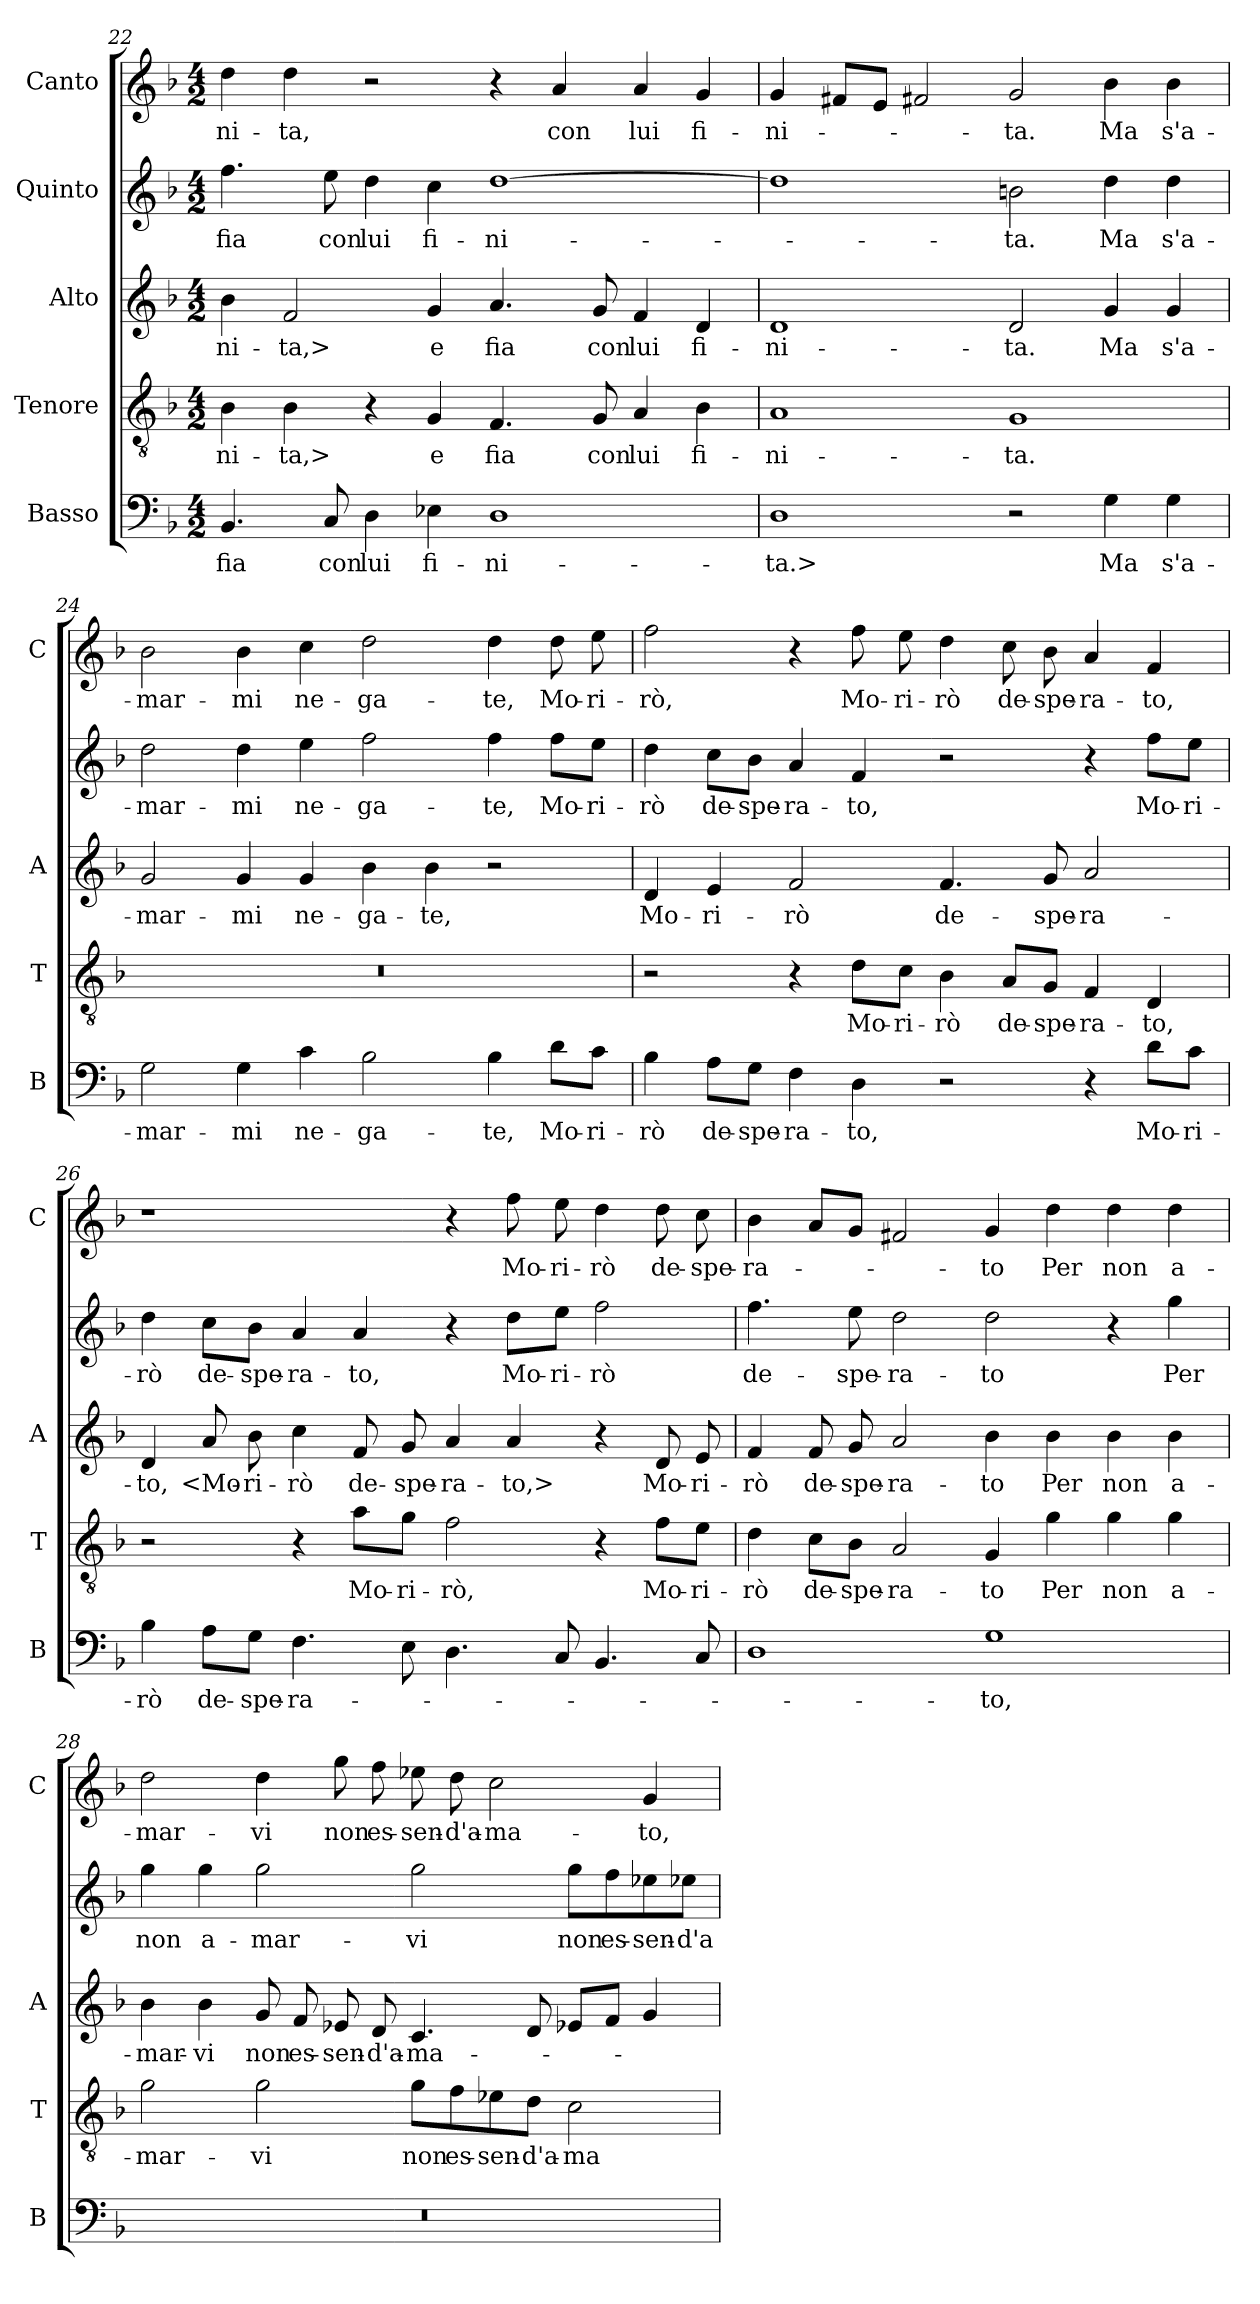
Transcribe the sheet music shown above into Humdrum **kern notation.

**kern	**text	**kern	**text	**kern	**text	**kern	**text	**kern	**text
*part5	*part5	*part4	*part4	*part3	*part3	*part2	*part2	*part1	*part1
*staff5	*staff5	*staff4	*staff4	*staff3	*staff3	*staff2	*staff2	*staff1	*staff1
*I"Basso	*	*I"Tenore	*	*I"Alto	*	*I"Quinto	*	*I"Canto	*
*I'B	*	*I'T	*	*I'A	*	*	*	*I'C	*
*clefF4	*	*clefGv2	*	*clefG2	*	*clefG2	*	*clefG2	*
*k[b-]	*	*k[b-]	*	*k[b-]	*	*k[b-]	*	*k[b-]	*
*F:	*	*F:	*	*F:	*	*F:	*	*F:	*
*M4/2	*	*M4/2	*	*M4/2	*	*M4/2	*	*M4/2	*
=22	=22	=22	=22	=22	=22	=22	=22	=22	=22
4.BB-	fia	4B-	-ni-	4b-	-ni-	4.ff	fia	4dd	-ni-
.	.	4B-	-ta,>	2f	-ta,>	.	.	4dd	-ta,
8C	con	.	.	.	.	8ee	con	.	.
4D	lui	4r	.	.	.	4dd	lui	2r	.
4E-X	fi-	4G	e	4g	e	4cc	fi-	.	.
1D	-ni-	4.F	fia	4.a	fia	[1dd	-ni-	4r	.
.	.	.	.	.	.	.	.	4a	con
.	.	8G	con	8g	con	.	.	.	.
.	.	4A	lui	4f	lui	.	.	4a	lui
.	.	4B-	fi-	4d	fi-	.	.	4g	fi-
=23	=23	=23	=23	=23	=23	=23	=23	=23	=23
1D	-ta.>	1A	-ni-	1d	-ni-	1dd]	.	4g	-ni-
.	.	.	.	.	.	.	.	8f#XL	.
.	.	.	.	.	.	.	.	8eJ	.
.	.	.	.	.	.	.	.	2f#X	.
2r	.	1G	-ta.	2d	-ta.	2bn	-ta.	2g	-ta.
4G	Ma	.	.	4g	Ma	4dd	Ma	4b-	Ma
4G	s'a-	.	.	4g	s'a-	4dd	s'a-	4b-	s'a-
=24	=24	=24	=24	=24	=24	=24	=24	=24	=24
2G	-mar-	0r	.	2g	-mar-	2dd	-mar-	2b-	-mar-
4G	-mi	.	.	4g	-mi	4dd	-mi	4b-	-mi
4c	ne-	.	.	4g	ne-	4ee	ne-	4cc	ne-
2B-	-ga-	.	.	4b-	-ga-	2ff	-ga-	2dd	-ga-
.	.	.	.	4b-	-te,	.	.	.	.
4B-	-te,	.	.	2r	.	4ff	-te,	4dd	-te,
8d\L	Mo-	.	.	.	.	8ff\L	Mo-	8dd	Mo-
8c\J	-ri-	.	.	.	.	8ee\J	-ri-	8ee	-ri-
=25	=25	=25	=25	=25	=25	=25	=25	=25	=25
4B-	-rò	2r	.	4d	Mo-	4dd	-rò	2ff	-rò,
8A\L	de-	.	.	4e	-ri-	8cc\L	de-	.	.
8G\J	-spe-	.	.	.	.	8b-\J	-spe-	.	.
4F	-ra-	4r	.	2f	-rò	4a	-ra-	4r	.
4D	-to,	8d\L	Mo-	.	.	4f	-to,	8ff	Mo-
.	.	8c\J	-ri-	.	.	.	.	8ee	-ri-
2r	.	4B-	-rò	4.f	de-	2r	.	4dd	-rò
.	.	8A/L	de-	.	.	.	.	8cc	de-
.	.	8G/J	-spe-	8g	-spe-	.	.	8b-	-spe-
4r	.	4F	-ra-	2a	-ra-	4r	.	4a	-ra-
8d\L	Mo-	4D	-to,	.	.	8ff\L	Mo-	4f	-to,
8c\J	-ri-	.	.	.	.	8ee\J	-ri-	.	.
=26	=26	=26	=26	=26	=26	=26	=26	=26	=26
4B-	-rò	2r	.	4d	-to,	4dd	-rò	1r	.
8A\L	de-	.	.	8a	<Mo-	8cc\L	de-	.	.
8G\J	-spe-	.	.	8b-	-ri-	8b-\J	-spe-	.	.
4.F	-ra-	4r	.	4cc	-rò	4a	-ra-	.	.
.	.	8a\L	Mo-	8f	de-	4a	-to,	.	.
8E	.	8g\J	-ri-	8g	-spe-	.	.	.	.
4.D	.	2f	-rò,	4a	-ra-	4r	.	4r	.
.	.	.	.	4a	-to,>	8dd\L	Mo-	8ff	Mo-
8C	.	.	.	.	.	8ee\J	-ri-	8ee	-ri-
4.BB-	.	4r	.	4r	.	2ff	-rò	4dd	-rò
.	.	8f\L	Mo-	8d	Mo-	.	.	8dd	de-
8C	.	8e\J	-ri-	8e	-ri-	.	.	8cc	-spe-
=27	=27	=27	=27	=27	=27	=27	=27	=27	=27
1D	.	4d	-rò	4f	-rò	4.ff	de-	4b-	-ra-
.	.	8c\L	de-	8f	de-	.	.	8aL	.
.	.	8B-\J	-spe-	8g	-spe-	8ee	-spe-	8gJ	.
.	.	2A	-ra-	2a	-ra-	2dd	-ra-	2f#X	.
1G	-to,	4G	-to	4b-	-to	2dd	-to	4g	-to
.	.	4g	Per	4b-	Per	.	.	4dd	Per
.	.	4g	non	4b-	non	4r	.	4dd	non
.	.	4g	a-	4b-	a-	4gg	Per	4dd	a-
=28	=28	=28	=28	=28	=28	=28	=28	=28	=28
0r	.	2g	-mar-	4b-	-mar-	4gg	non	2dd	-mar-
.	.	.	.	4b-	-vi	4gg	a-	.	.
.	.	2g	-vi	8g	non	2gg	-mar-	4dd	-vi
.	.	.	.	8f	es-	.	.	.	.
.	.	.	.	8e-X	-sen-	.	.	8gg	non
.	.	.	.	8d	-d'a-	.	.	8ff	es-
.	.	8g\L	non	4.c	-ma-	2gg	-vi	8ee-X	-sen-
.	.	8f\	es-	.	.	.	.	8dd	-d'a-
.	.	8e-X\	-sen-	.	.	.	.	2cc	-ma-
.	.	8d\J	-d'a-	8d	.	.	.	.	.
.	.	2c	-ma-	8e-XL	.	8gg\L	non	.	.
.	.	.	.	8fJ	.	8ff\	es-	.	.
.	.	.	.	4g	.	8ee-X\	-sen-	4g	-to,
.	.	.	.	.	.	8ee-X\J	-d'a-	.	.
=	=	=	=	=	=	=	=	=	=
*-	*-	*-	*-	*-	*-	*-	*-	*-	*-
